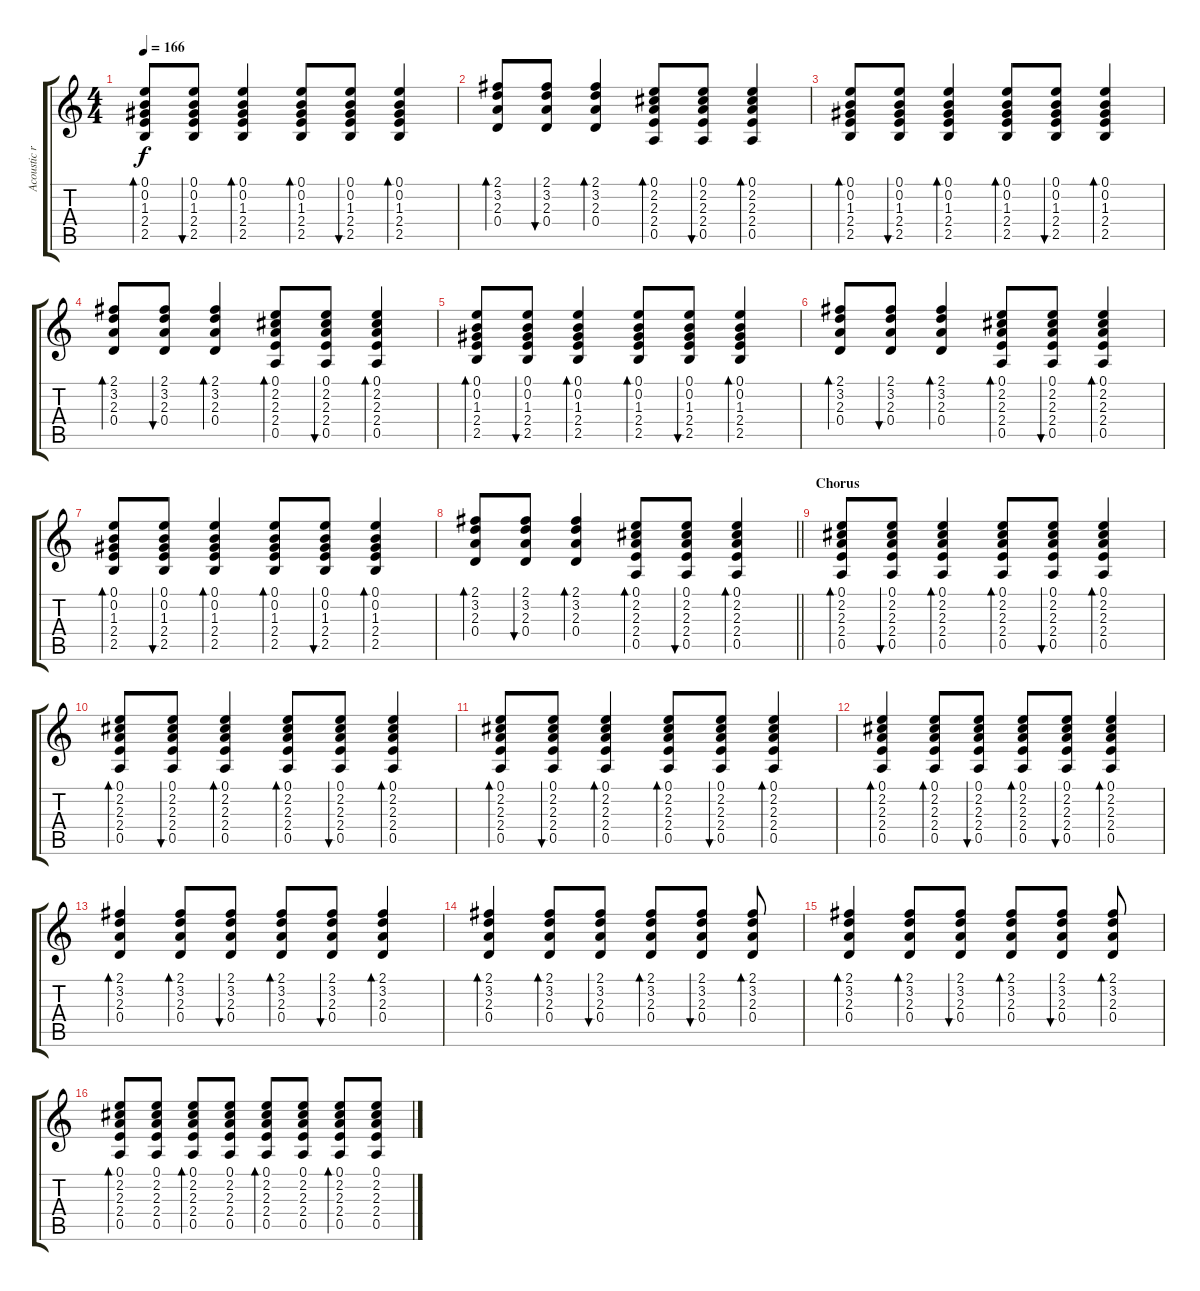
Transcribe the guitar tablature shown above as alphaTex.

\track ("Acoustic rhythm" "Acoustic r") {instrument acousticguitarsteel}
\staff {score tabs}
\tuning (E4 B3 G3 D3 A2 E2) {hide}
\ts (4 4)
\tempo 166
\clef g2
\ks c
(0.1 0.2 1.3 2.4 2.5).8{bd 120 dy f} (0.1 0.2 1.3 2.4 2.5).8{bu 60} (0.1 0.2 1.3 2.4 2.5).4{bd 120} (0.1 0.2 1.3 2.4 2.5).8{bd 120} (0.1 0.2 1.3 2.4 2.5).8{bu 60} (0.1 0.2 1.3 2.4 2.5).4{bd 120} |
(2.1 3.2 2.3 0.4).8{bd 120} (2.1 3.2 2.3 0.4).8{bu 60} (2.1 3.2 2.3 0.4).4{bd 120} (0.1 2.2 2.3 2.4 0.5).8{bd 120} (0.1 2.2 2.3 2.4 0.5).8{bu 60} (0.1 2.2 2.3 2.4 0.5).4{bd 120} |
(0.1 0.2 1.3 2.4 2.5).8{bd 120} (0.1 0.2 1.3 2.4 2.5).8{bu 60} (0.1 0.2 1.3 2.4 2.5).4{bd 120} (0.1 0.2 1.3 2.4 2.5).8{bd 120} (0.1 0.2 1.3 2.4 2.5).8{bu 60} (0.1 0.2 1.3 2.4 2.5).4{bd 120} |
(2.1 3.2 2.3 0.4).8{bd 120} (2.1 3.2 2.3 0.4).8{bu 60} (2.1 3.2 2.3 0.4).4{bd 120} (0.1 2.2 2.3 2.4 0.5).8{bd 120} (0.1 2.2 2.3 2.4 0.5).8{bu 60} (0.1 2.2 2.3 2.4 0.5).4{bd 120} |
(0.1 0.2 1.3 2.4 2.5).8{bd 120} (0.1 0.2 1.3 2.4 2.5).8{bu 60} (0.1 0.2 1.3 2.4 2.5).4{bd 120} (0.1 0.2 1.3 2.4 2.5).8{bd 120} (0.1 0.2 1.3 2.4 2.5).8{bu 60} (0.1 0.2 1.3 2.4 2.5).4{bd 120} |
(2.1 3.2 2.3 0.4).8{bd 120} (2.1 3.2 2.3 0.4).8{bu 60} (2.1 3.2 2.3 0.4).4{bd 120} (0.1 2.2 2.3 2.4 0.5).8{bd 120} (0.1 2.2 2.3 2.4 0.5).8{bu 60} (0.1 2.2 2.3 2.4 0.5).4{bd 120} |
(0.1 0.2 1.3 2.4 2.5).8{bd 120} (0.1 0.2 1.3 2.4 2.5).8{bu 60} (0.1 0.2 1.3 2.4 2.5).4{bd 120} (0.1 0.2 1.3 2.4 2.5).8{bd 120} (0.1 0.2 1.3 2.4 2.5).8{bu 60} (0.1 0.2 1.3 2.4 2.5).4{bd 120} |
\barLineRight lightlight
(2.1 3.2 2.3 0.4).8{bd 120} (2.1 3.2 2.3 0.4).8{bu 60} (2.1 3.2 2.3 0.4).4{bd 120} (0.1 2.2 2.3 2.4 0.5).8{bd 120} (0.1 2.2 2.3 2.4 0.5).8{bu 60} (0.1 2.2 2.3 2.4 0.5).4{bd 120} |
\section ("" "Chorus")
(0.1 2.2 2.3 2.4 0.5).8{bd 120} (0.1 2.2 2.3 2.4 0.5).8{bu 60} (0.1 2.2 2.3 2.4 0.5).4{bd 120} (0.1 2.2 2.3 2.4 0.5).8{bd 120} (0.1 2.2 2.3 2.4 0.5).8{bu 60} (0.1 2.2 2.3 2.4 0.5).4{bd 120} |
(0.1 2.2 2.3 2.4 0.5).8{bd 120} (0.1 2.2 2.3 2.4 0.5).8{bu 60} (0.1 2.2 2.3 2.4 0.5).4{bd 120} (0.1 2.2 2.3 2.4 0.5).8{bd 120} (0.1 2.2 2.3 2.4 0.5).8{bu 60} (0.1 2.2 2.3 2.4 0.5).4{bd 120} |
(0.1 2.2 2.3 2.4 0.5).8{bd 120} (0.1 2.2 2.3 2.4 0.5).8{bu 60} (0.1 2.2 2.3 2.4 0.5).4{bd 120} (0.1 2.2 2.3 2.4 0.5).8{bd 120} (0.1 2.2 2.3 2.4 0.5).8{bu 60} (0.1 2.2 2.3 2.4 0.5).4{bd 120} |
(0.1 2.2 2.3 2.4 0.5).4{bd 120} (0.1 2.2 2.3 2.4 0.5).8{bd 60} (0.1 2.2 2.3 2.4 0.5).8{bu 60} (0.1 2.2 2.3 2.4 0.5).8{bd 60} (0.1 2.2 2.3 2.4 0.5).8{bu 60} (0.1 2.2 2.3 2.4 0.5).4{bd 120} |
(2.1 3.2 2.3 0.4).4{bd 120} (2.1 3.2 2.3 0.4).8{bd 60} (2.1 3.2 2.3 0.4).8{bu 60} (2.1 3.2 2.3 0.4).8{bd 60} (2.1 3.2 2.3 0.4).8{bu 60} (2.1 3.2 2.3 0.4).4{bd 120} |
(2.1 3.2 2.3 0.4).4{bd 120} (2.1 3.2 2.3 0.4).8{bd 60} (2.1 3.2 2.3 0.4).8{bu 60} (2.1 3.2 2.3 0.4).8{bd 60} (2.1 3.2 2.3 0.4).8{bu 60} (2.1 3.2 2.3 0.4).8{bd 120} |
(2.1 3.2 2.3 0.4).4{bd 120} (2.1 3.2 2.3 0.4).8{bd 60} (2.1 3.2 2.3 0.4).8{bu 60} (2.1 3.2 2.3 0.4).8{bd 60} (2.1 3.2 2.3 0.4).8{bu 60} (2.1 3.2 2.3 0.4).8{bd 120} |
(0.1 2.2 2.3 2.4 0.5).8{bd 60} (0.1 2.2 2.3 2.4 0.5).8 (0.1 2.2 2.3 2.4 0.5).8{bd 60} (0.1 2.2 2.3 2.4 0.5).8 (0.1 2.2 2.3 2.4 0.5).8{bd 60} (0.1 2.2 2.3 2.4 0.5).8 (0.1 2.2 2.3 2.4 0.5).8{bd 60} (0.1 2.2 2.3 2.4 0.5).8
